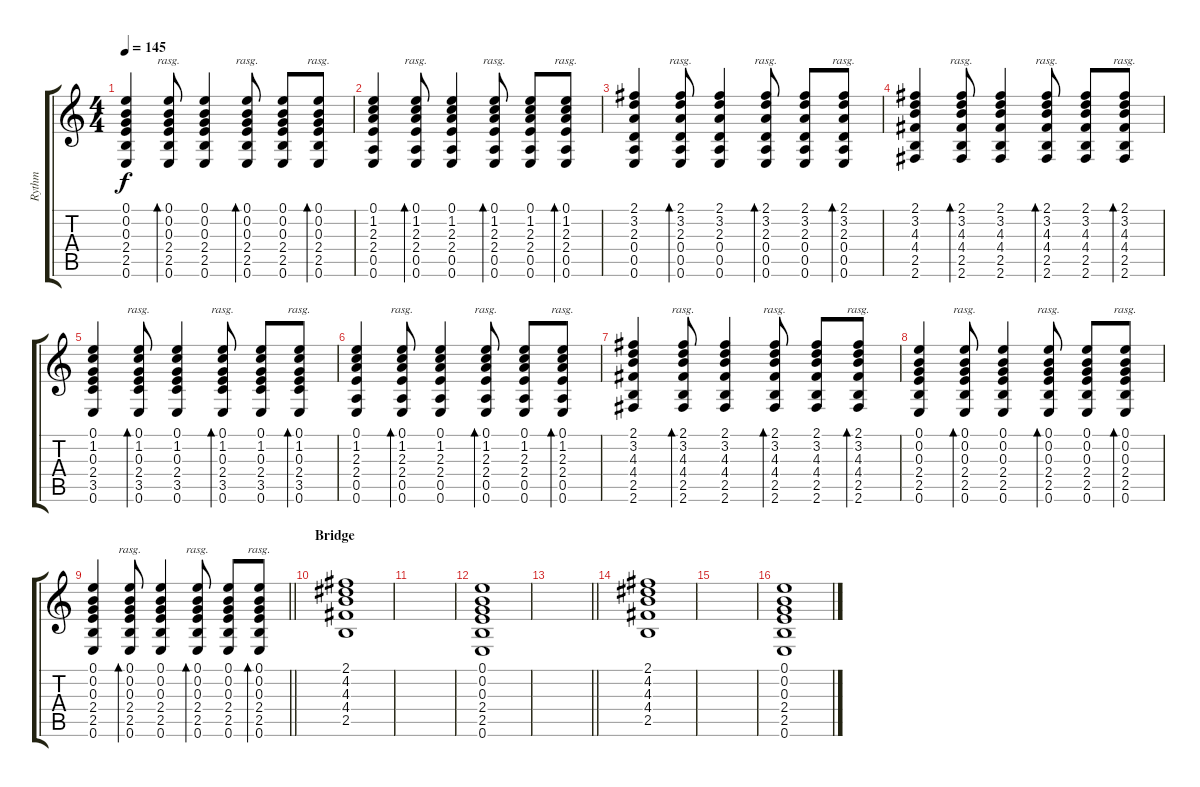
\track ("Rythm" "Rythm") {instrument acousticguitarsteel}
\staff {score tabs}
\tuning (E4 B3 G3 D3 A2 E2) {hide}
\ts (4 4)
\tempo 145
\clef g2
\ks c
(0.1 0.2 0.3 2.4 2.5 0.6).4{dy f} (0.1 0.2 0.3 2.4 2.5 0.6).8{bd 30 rasg ii} (0.1 0.2 0.3 2.4 2.5 0.6).4 (0.1 0.2 0.3 2.4 2.5 0.6).8{bd 30 rasg ii} (0.1 0.2 0.3 2.4 2.5 0.6).8 (0.1 0.2 0.3 2.4 2.5 0.6).8{bd 30 rasg ii} |
(0.1 1.2 2.3 2.4 0.5 0.6).4 (0.1 1.2 2.3 2.4 0.5 0.6).8{bd 30 rasg ii} (0.1 1.2 2.3 2.4 0.5 0.6).4 (0.1 1.2 2.3 2.4 0.5 0.6).8{bd 30 rasg ii} (0.1 1.2 2.3 2.4 0.5 0.6).8 (0.1 1.2 2.3 2.4 0.5 0.6).8{bd 30 rasg ii} |
(2.1 3.2 2.3 0.4 0.5 0.6).4 (2.1 3.2 2.3 0.4 0.5 0.6).8{bd 30 rasg ii} (2.1 3.2 2.3 0.4 0.5 0.6).4 (2.1 3.2 2.3 0.4 0.5 0.6).8{bd 30 rasg ii} (2.1 3.2 2.3 0.4 0.5 0.6).8 (2.1 3.2 2.3 0.4 0.5 0.6).8{bd 30 rasg ii} |
(2.1 3.2 4.3 4.4 2.5 2.6).4 (2.1 3.2 4.3 4.4 2.5 2.6).8{bd 30 rasg ii} (2.1 3.2 4.3 4.4 2.5 2.6).4 (2.1 3.2 4.3 4.4 2.5 2.6).8{bd 30 rasg ii} (2.1 3.2 4.3 4.4 2.5 2.6).8 (2.1 3.2 4.3 4.4 2.5 2.6).8{bd 30 rasg ii} |
(0.1 1.2 0.3 2.4 3.5 0.6).4 (0.1 1.2 0.3 2.4 3.5 0.6).8{bd 30 rasg ii} (0.1 1.2 0.3 2.4 3.5 0.6).4 (0.1 1.2 0.3 2.4 3.5 0.6).8{bd 30 rasg ii} (0.1 1.2 0.3 2.4 3.5 0.6).8 (0.1 1.2 0.3 2.4 3.5 0.6).8{bd 30 rasg ii} |
(0.1 1.2 2.3 2.4 0.5 0.6).4 (0.1 1.2 2.3 2.4 0.5 0.6).8{bd 30 rasg ii} (0.1 1.2 2.3 2.4 0.5 0.6).4 (0.1 1.2 2.3 2.4 0.5 0.6).8{bd 30 rasg ii} (0.1 1.2 2.3 2.4 0.5 0.6).8 (0.1 1.2 2.3 2.4 0.5 0.6).8{bd 30 rasg ii} |
(2.1 3.2 4.3 4.4 2.5 2.6).4 (2.1 3.2 4.3 4.4 2.5 2.6).8{bd 30 rasg ii} (2.1 3.2 4.3 4.4 2.5 2.6).4 (2.1 3.2 4.3 4.4 2.5 2.6).8{bd 30 rasg ii} (2.1 3.2 4.3 4.4 2.5 2.6).8 (2.1 3.2 4.3 4.4 2.5 2.6).8{bd 30 rasg ii} |
(0.1 0.2 0.3 2.4 2.5 0.6).4 (0.1 0.2 0.3 2.4 2.5 0.6).8{bd 30 rasg ii} (0.1 0.2 0.3 2.4 2.5 0.6).4 (0.1 0.2 0.3 2.4 2.5 0.6).8{bd 30 rasg ii} (0.1 0.2 0.3 2.4 2.5 0.6).8 (0.1 0.2 0.3 2.4 2.5 0.6).8{bd 30 rasg ii} |
\barLineRight lightlight
(0.1 0.2 0.3 2.4 2.5 0.6).4 (0.1 0.2 0.3 2.4 2.5 0.6).8{bd 30 rasg ii} (0.1 0.2 0.3 2.4 2.5 0.6).4 (0.1 0.2 0.3 2.4 2.5 0.6).8{bd 30 rasg ii} (0.1 0.2 0.3 2.4 2.5 0.6).8 (0.1 0.2 0.3 2.4 2.5 0.6).8{bd 30 rasg ii} |
\section ("" "Bridge")
(2.1 4.2 4.3 4.4 2.5).1 |
|
(0.1 0.2 0.3 2.4 2.5 0.6).1 |
\barLineRight lightlight
|
(2.1 4.2 4.3 4.4 2.5).1 |
|
(0.1 0.2 0.3 2.4 2.5 0.6).1
